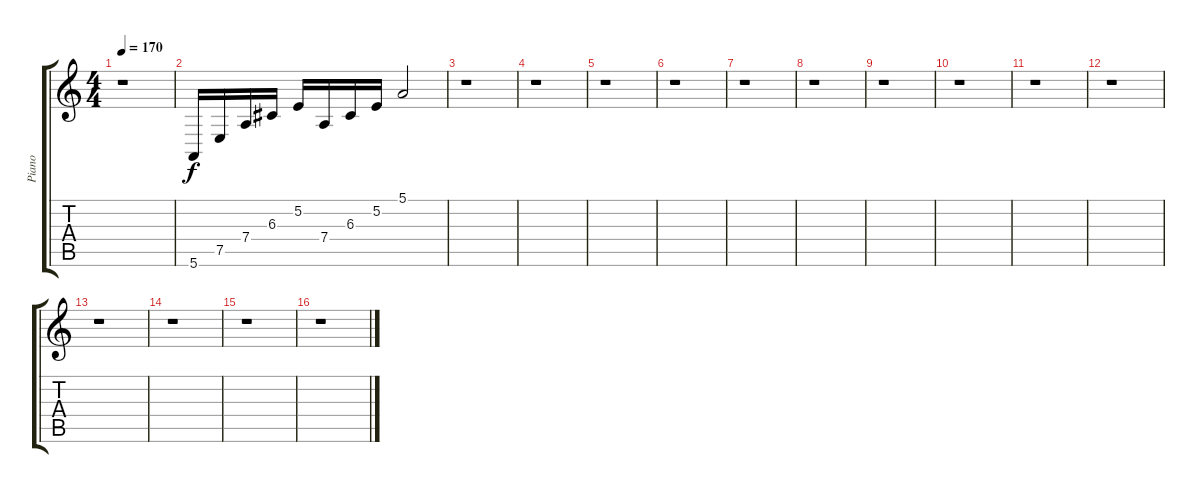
\track ("Piano" "Piano") {instrument acousticgrandpiano}
\staff {score tabs}
\tuning (E4 B3 G3 D3 A2 E2) {hide}
\ts (4 4)
\tempo 170
\clef g2
\ks c
r.1{dy f} |
5.6.16 7.5.16 7.4.16 6.3.16 5.2.16 7.4.16 6.3.16 5.2.16 5.1.2 |
r.1 |
r.1 |
r.1 |
r.1 |
r.1 |
r.1 |
r.1 |
r.1 |
r.1 |
r.1 |
r.1 |
r.1 |
r.1 |
r.1
